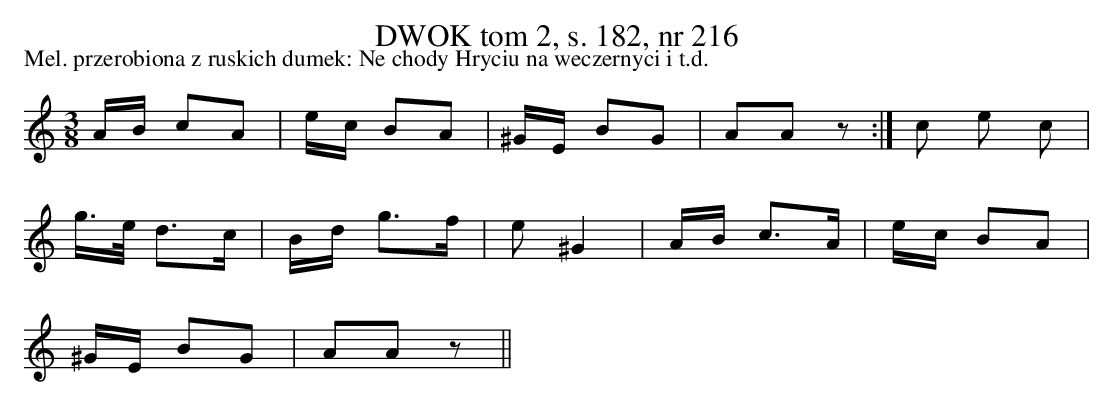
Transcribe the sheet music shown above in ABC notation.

X:1
T: DWOK tom 2, s. 182, nr 216
P: Mel. przerobiona z ruskich dumek: Ne chody Hryciu na weczernyci i t.d.
L: 1/16
M: 3/8
K: C
AB c2A2 | ec B2A2 |^GE B2G2 | A2A2 z2:|c2 e2 c2 |
g3/e/ d3c | Bd g3f | e2 ^G4 | AB c3A | ec B2A2 |
^GE B2G2 | A2A2z2 ||
